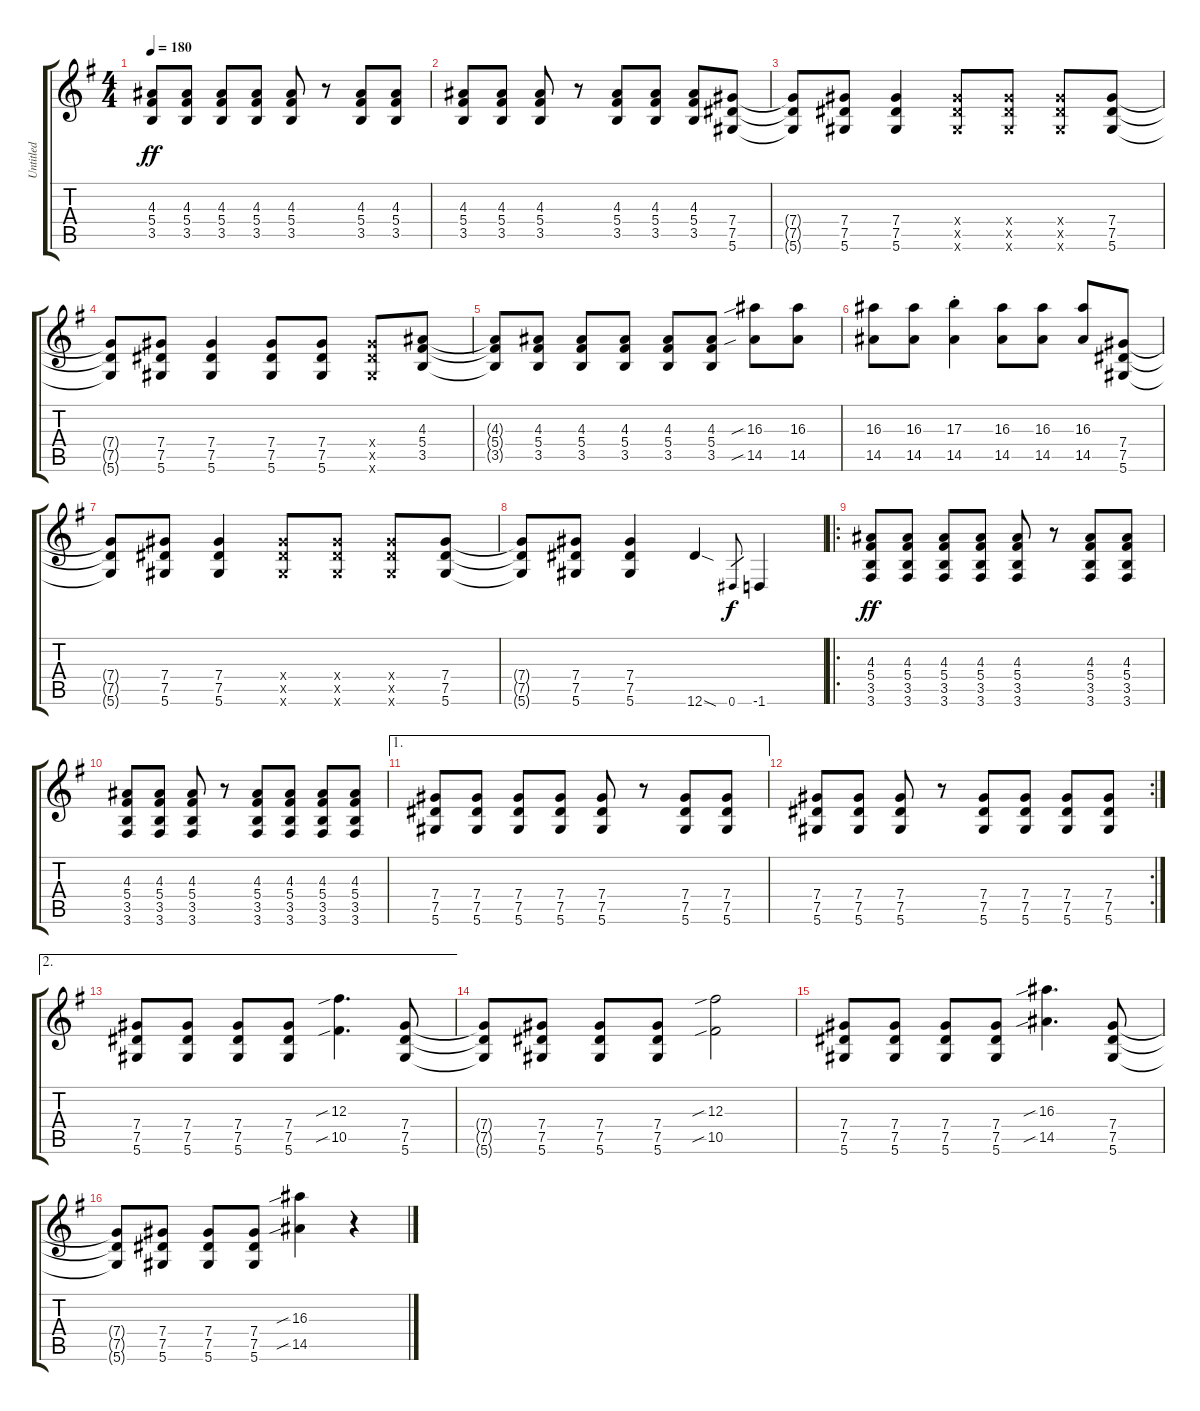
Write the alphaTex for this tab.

\track ("Untitled" "Untitled") {instrument distortionguitar}
\staff {score tabs}
\tuning (Eb4 Bb3 Gb3 Db3 Ab2 Eb2) {hide}
\ts (4 4)
\tempo 180
\clef g2
\ks g
(4.3 5.4 3.5).8{dy ff instrument distortionguitar} (4.3 5.4 3.5).8 (4.3 5.4 3.5).8 (4.3 5.4 3.5).8 (4.3 5.4 3.5).8 r.8 (4.3 5.4 3.5).8 (4.3 5.4 3.5).8 |
(4.3 5.4 3.5).8 (4.3 5.4 3.5).8 (4.3 5.4 3.5).8 r.8 (4.3 5.4 3.5).8 (4.3 5.4 3.5).8 (4.3 5.4 3.5).8 (7.4 7.5 5.6).8 |
(7.4{t} 7.5{t} 5.6{t}).8 (7.4 7.5 5.6).8 (7.4 7.5 5.6).4 (7.4{x} 7.5{x} 5.6{x}).8 (7.4{x} 7.5{x} 5.6{x}).8 (7.4{x} 7.5{x} 5.6{x}).8 (7.4 7.5 5.6).8 |
(7.4{t} 7.5{t} 5.6{t}).8 (7.4 7.5 5.6).8 (7.4 7.5 5.6).4 (7.4 7.5 5.6).8 (7.4 7.5 5.6).8 (7.4{x} 7.5{x} 5.6{x}).8 (4.3 5.4 3.5).8 |
(4.3{t} 5.4{t} 3.5{t}).8 (4.3 5.4 3.5).8 (4.3 5.4 3.5).8 (4.3 5.4 3.5).8 (4.3 5.4 3.5).8 (4.3 5.4 3.5).8 (16.3{sib} 14.5{sib}).8 (16.3 14.5).8 |
(16.3 14.5).8 (16.3 14.5).8 (17.3{st} 14.5{st}).4 (16.3 14.5).8 (16.3 14.5).8 (16.3 14.5).8 (7.4 7.5 5.6).8 |
(7.4{t} 7.5{t} 5.6{t}).8 (7.4 7.5 5.6).8 (7.4 7.5 5.6).4 (7.4{x} 7.5{x} 5.6{x}).8 (7.4{x} 7.5{x} 5.6{x}).8 (7.4{x} 7.5{x} 5.6{x}).8 (7.4 7.5 5.6).8 |
(7.4{t} 7.5{t} 5.6{t}).8 (7.4 7.5 5.6).8 (7.4 7.5 5.6).4 12.6{sod}.4 0.6.8{gr dy f} -1.6.4 |
\ro
(4.3 5.4 3.5 3.6).8{dy ff} (4.3 5.4 3.5 3.6).8 (4.3 5.4 3.5 3.6).8 (4.3 5.4 3.5 3.6).8 (4.3 5.4 3.5 3.6).8 r.8 (4.3 5.4 3.5 3.6).8 (4.3 5.4 3.5 3.6).8 |
(4.3 5.4 3.5 3.6).8 (4.3 5.4 3.5 3.6).8 (4.3 5.4 3.5 3.6).8 r.8 (4.3 5.4 3.5 3.6).8 (4.3 5.4 3.5 3.6).8 (4.3 5.4 3.5 3.6).8 (4.3 5.4 3.5 3.6).8 |
\ae 1
(7.4 7.5 5.6).8 (7.4 7.5 5.6).8 (7.4 7.5 5.6).8 (7.4 7.5 5.6).8 (7.4 7.5 5.6).8 r.8 (7.4 7.5 5.6).8 (7.4 7.5 5.6).8 |
\rc 2
(7.4 7.5 5.6).8 (7.4 7.5 5.6).8 (7.4 7.5 5.6).8 r.8 (7.4 7.5 5.6).8 (7.4 7.5 5.6).8 (7.4 7.5 5.6).8 (7.4 7.5 5.6).8 |
\ae 2
(7.4 7.5 5.6).8 (7.4 7.5 5.6).8 (7.4 7.5 5.6).8 (7.4 7.5 5.6).8 (12.3{sib} 10.5{sib}).4{d} (7.4 7.5 5.6).8 |
(7.4{t} 7.5{t} 5.6{t}).8 (7.4 7.5 5.6).8 (7.4 7.5 5.6).8 (7.4 7.5 5.6).8 (12.3{sib} 10.5{sib}).2 |
(7.4 7.5 5.6).8 (7.4 7.5 5.6).8 (7.4 7.5 5.6).8 (7.4 7.5 5.6).8 (16.3{sib} 14.5{sib}).4{d} (7.4 7.5 5.6).8 |
(7.4{t} 7.5{t} 5.6{t}).8 (7.4 7.5 5.6).8 (7.4 7.5 5.6).8 (7.4 7.5 5.6).8 (16.3{sib} 14.5{sib}).4 r.4
